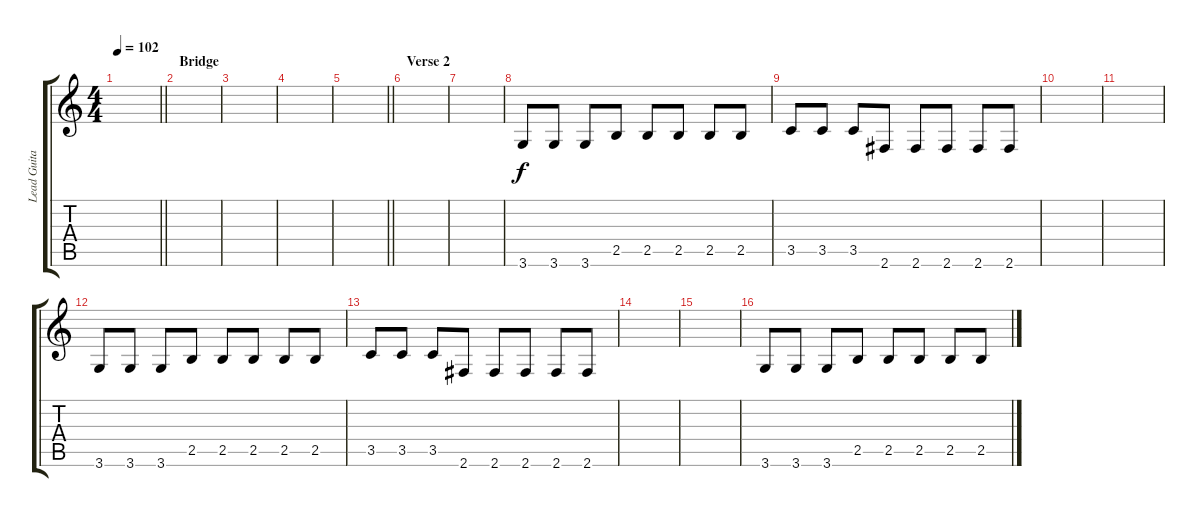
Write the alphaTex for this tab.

\track ("Lead Guitar" "Lead Guita") {instrument overdrivenguitar}
\staff {score tabs}
\tuning (E4 B3 G3 D3 A2 E2) {hide}
\ts (4 4)
\tempo 102
\clef g2
\barLineRight lightlight
\ks c
|
\section ("" "Bridge")
|
|
|
\barLineRight lightlight
|
\section ("" "Verse 2")
|
|
3.6.8 3.6.8 3.6.8 2.5.8 2.5.8 2.5.8 2.5.8 2.5.8 |
3.5.8 3.5.8 3.5.8 2.6.8 2.6.8 2.6.8 2.6.8 2.6.8 |
|
|
3.6.8 3.6.8 3.6.8 2.5.8 2.5.8 2.5.8 2.5.8 2.5.8 |
3.5.8 3.5.8 3.5.8 2.6.8 2.6.8 2.6.8 2.6.8 2.6.8 |
|
|
3.6.8 3.6.8 3.6.8 2.5.8 2.5.8 2.5.8 2.5.8 2.5.8
